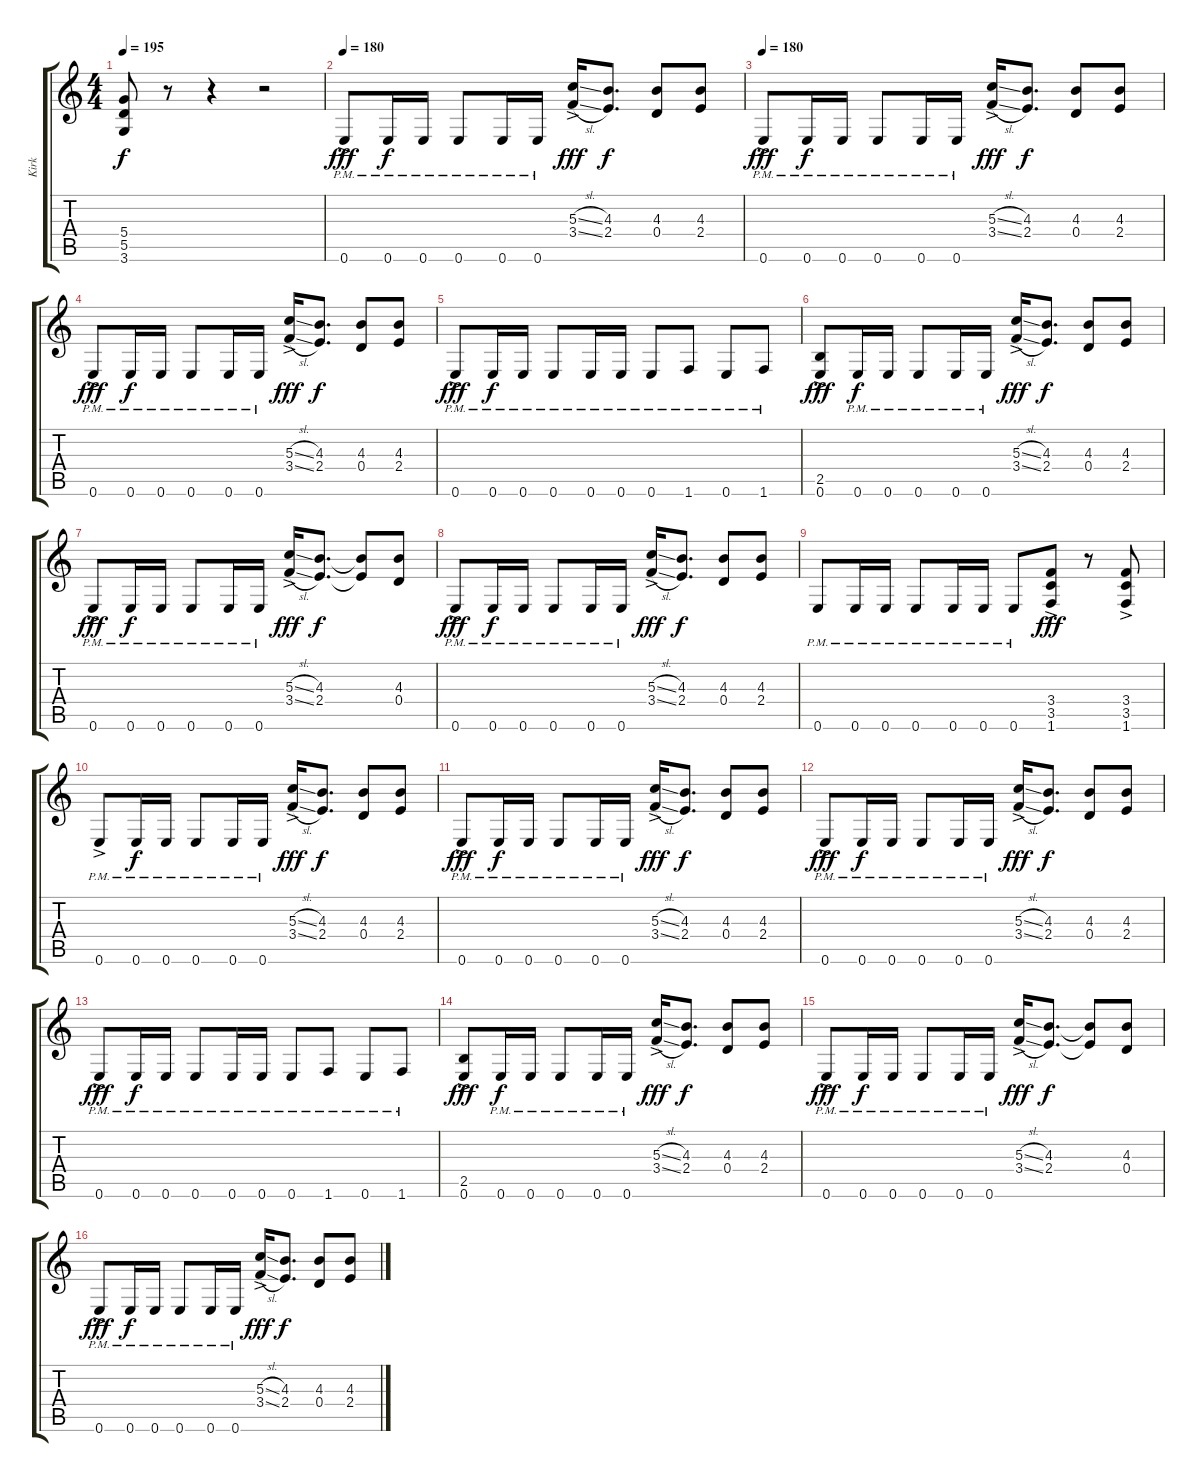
\track ("Kirk" "Kirk") {instrument distortionguitar}
\staff {score tabs}
\tuning (E4 B3 G3 D3 A2 E2) {hide}
\ts (4 4)
\tempo 195
\clef g2
\ks c
(5.4 5.5 3.6).8{dy f} r.8 r.4 r.2 |
\tempo 195
\tempo 180
0.6{ac pm}.8{dy fff} 0.6{pm}.16{dy f} 0.6{pm}.16 0.6{pm}.8 0.6{pm}.16 0.6{pm}.16 (5.3{sl ac} 3.4{sl ac}).16{dy fff} (4.3 2.4).8{d dy f} (4.3 0.4).8 (4.3 2.4).8 |
\tempo 180
0.6{ac pm}.8{dy fff} 0.6{pm}.16{dy f} 0.6{pm}.16 0.6{pm}.8 0.6{pm}.16 0.6{pm}.16 (5.3{sl ac} 3.4{sl ac}).16{dy fff} (4.3 2.4).8{d dy f} (4.3 0.4).8 (4.3 2.4).8 |
0.6{ac pm}.8{dy fff} 0.6{pm}.16{dy f} 0.6{pm}.16 0.6{pm}.8 0.6{pm}.16 0.6{pm}.16 (5.3{sl ac} 3.4{sl ac}).16{dy fff} (4.3 2.4).8{d dy f} (4.3 0.4).8 (4.3 2.4).8 |
0.6{ac pm}.8{dy fff} 0.6{pm}.16{dy f} 0.6{pm}.16 0.6{pm}.8 0.6{pm}.16 0.6{pm}.16 0.6{pm}.8 1.6{pm}.8 0.6{pm}.8 1.6{pm}.8 |
(2.5{ac} 0.6{ac}).8{dy fff} 0.6{pm}.16{dy f} 0.6{pm}.16 0.6{pm}.8 0.6{pm}.16 0.6{pm}.16 (5.3{sl ac} 3.4{sl ac}).16{dy fff} (4.3 2.4).8{d dy f} (4.3 0.4).8 (4.3 2.4).8 |
0.6{ac pm}.8{dy fff} 0.6{pm}.16{dy f} 0.6{pm}.16 0.6{pm}.8 0.6{pm}.16 0.6{pm}.16 (5.3{sl ac} 3.4{sl ac}).16{dy fff} (4.3 2.4).8{d dy f} (4.3{t} 2.4{t}).8 (4.3 0.4).8 |
0.6{ac pm}.8{dy fff} 0.6{pm}.16{dy f} 0.6{pm}.16 0.6{pm}.8 0.6{pm}.16 0.6{pm}.16 (5.3{sl ac} 3.4{sl ac}).16{dy fff} (4.3 2.4).8{d dy f} (4.3 0.4).8 (4.3 2.4).8 |
0.6{pm}.8 0.6{pm}.16 0.6{pm}.16 0.6{pm}.8 0.6{pm}.16 0.6{pm}.16 0.6{pm}.8 (3.4{ac} 3.5{ac} 1.6{ac}).8{dy fff} r.8 (3.4{ac} 3.5{ac} 1.6{ac}).8 |
0.6{ac pm}.8 0.6{pm}.16{dy f} 0.6{pm}.16 0.6{pm}.8 0.6{pm}.16 0.6{pm}.16 (5.3{sl ac} 3.4{sl ac}).16{dy fff} (4.3 2.4).8{d dy f} (4.3 0.4).8 (4.3 2.4).8 |
0.6{ac pm}.8{dy fff} 0.6{pm}.16{dy f} 0.6{pm}.16 0.6{pm}.8 0.6{pm}.16 0.6{pm}.16 (5.3{sl ac} 3.4{sl ac}).16{dy fff} (4.3 2.4).8{d dy f} (4.3 0.4).8 (4.3 2.4).8 |
0.6{ac pm}.8{dy fff} 0.6{pm}.16{dy f} 0.6{pm}.16 0.6{pm}.8 0.6{pm}.16 0.6{pm}.16 (5.3{sl ac} 3.4{sl ac}).16{dy fff} (4.3 2.4).8{d dy f} (4.3 0.4).8 (4.3 2.4).8 |
0.6{ac pm}.8{dy fff} 0.6{pm}.16{dy f} 0.6{pm}.16 0.6{pm}.8 0.6{pm}.16 0.6{pm}.16 0.6{pm}.8 1.6{pm}.8 0.6{pm}.8 1.6{pm}.8 |
(2.5{ac} 0.6{ac}).8{dy fff} 0.6{pm}.16{dy f} 0.6{pm}.16 0.6{pm}.8 0.6{pm}.16 0.6{pm}.16 (5.3{sl ac} 3.4{sl ac}).16{dy fff} (4.3 2.4).8{d dy f} (4.3 0.4).8 (4.3 2.4).8 |
0.6{ac pm}.8{dy fff} 0.6{pm}.16{dy f} 0.6{pm}.16 0.6{pm}.8 0.6{pm}.16 0.6{pm}.16 (5.3{sl ac} 3.4{sl ac}).16{dy fff} (4.3 2.4).8{d dy f} (4.3{t} 2.4{t}).8 (4.3 0.4).8 |
0.6{ac pm}.8{dy fff} 0.6{pm}.16{dy f} 0.6{pm}.16 0.6{pm}.8 0.6{pm}.16 0.6{pm}.16 (5.3{sl ac} 3.4{sl ac}).16{dy fff} (4.3 2.4).8{d dy f} (4.3 0.4).8 (4.3 2.4).8
